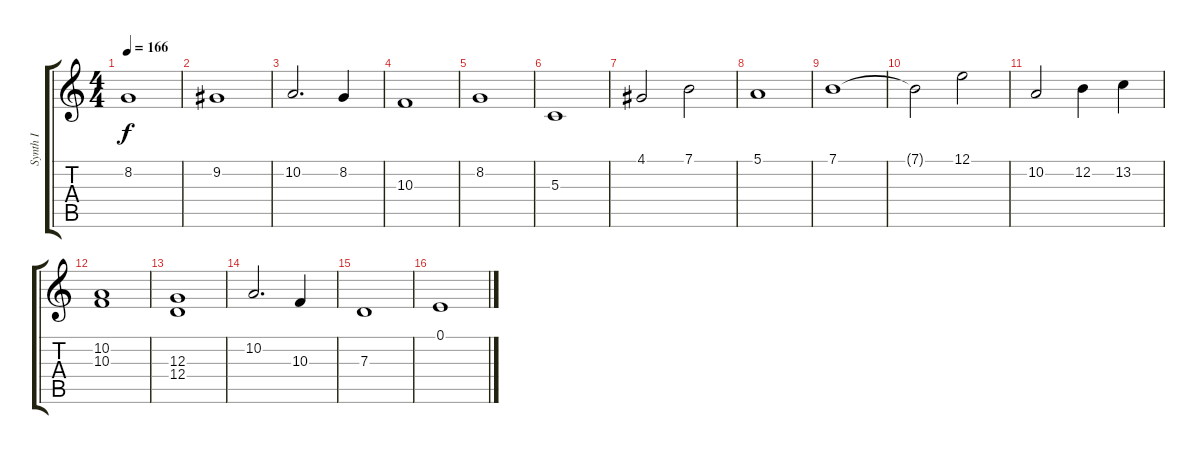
\track ("Synth I" "Synth I") {instrument stringensemble1}
\staff {score tabs}
\tuning (E4 B3 G3 D3 A2 E2) {hide}
\ts (4 4)
\tempo 166
\clef g2
\ks c
8.2.1{dy f} |
9.2.1 |
10.2.2{d} 8.2.4 |
10.3.1 |
8.2.1 |
5.3.1 |
4.1.2 7.1.2 |
5.1.1 |
7.1.1 |
7.1{t}.2 12.1.2 |
10.2.2 12.2.4 13.2.4 |
(10.2 10.3).1 |
(12.3 12.4).1 |
10.2.2{d} 10.3.4 |
7.3.1 |
0.1.1
